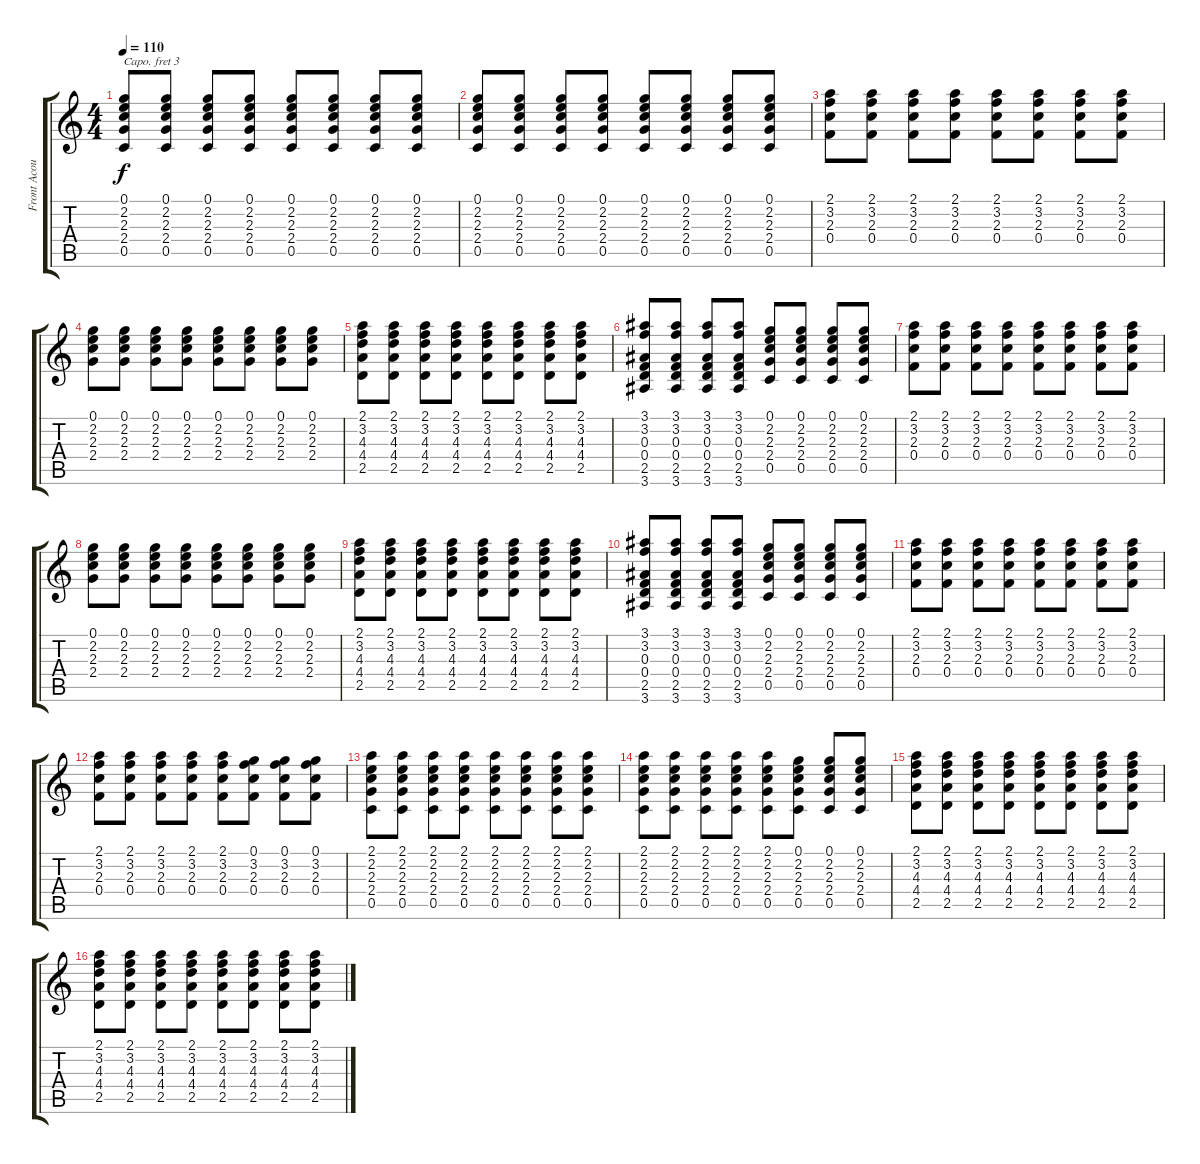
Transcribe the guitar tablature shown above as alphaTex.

\track ("Front Acoustic" "Front Acou") {instrument acousticguitarsteel}
\staff {score tabs}
\capo 3
\tuning (E4 B3 G3 D3 A2 E2) {hide}
\ts (4 4)
\tempo 110
\clef g2
\ks c
(0.1 2.2 2.3 2.4 0.5).8{dy f} (0.1 2.2 2.3 2.4 0.5).8 (0.1 2.2 2.3 2.4 0.5).8 (0.1 2.2 2.3 2.4 0.5).8 (0.1 2.2 2.3 2.4 0.5).8 (0.1 2.2 2.3 2.4 0.5).8 (0.1 2.2 2.3 2.4 0.5).8 (0.1 2.2 2.3 2.4 0.5).8 |
(0.1 2.2 2.3 2.4 0.5).8 (0.1 2.2 2.3 2.4 0.5).8 (0.1 2.2 2.3 2.4 0.5).8 (0.1 2.2 2.3 2.4 0.5).8 (0.1 2.2 2.3 2.4 0.5).8 (0.1 2.2 2.3 2.4 0.5).8 (0.1 2.2 2.3 2.4 0.5).8 (0.1 2.2 2.3 2.4 0.5).8 |
(2.1 3.2 2.3 0.4).8 (2.1 3.2 2.3 0.4).8 (2.1 3.2 2.3 0.4).8 (2.1 3.2 2.3 0.4).8 (2.1 3.2 2.3 0.4).8 (2.1 3.2 2.3 0.4).8 (2.1 3.2 2.3 0.4).8 (2.1 3.2 2.3 0.4).8 |
(0.1 2.2 2.3 2.4).8 (0.1 2.2 2.3 2.4).8 (0.1 2.2 2.3 2.4).8 (0.1 2.2 2.3 2.4).8 (0.1 2.2 2.3 2.4).8 (0.1 2.2 2.3 2.4).8 (0.1 2.2 2.3 2.4).8 (0.1 2.2 2.3 2.4).8 |
(2.1 3.2 4.3 4.4 2.5).8 (2.1 3.2 4.3 4.4 2.5).8 (2.1 3.2 4.3 4.4 2.5).8 (2.1 3.2 4.3 4.4 2.5).8 (2.1 3.2 4.3 4.4 2.5).8 (2.1 3.2 4.3 4.4 2.5).8 (2.1 3.2 4.3 4.4 2.5).8 (2.1 3.2 4.3 4.4 2.5).8 |
(3.1 3.2 0.3 0.4 2.5 3.6).8 (3.1 3.2 0.3 0.4 2.5 3.6).8 (3.1 3.2 0.3 0.4 2.5 3.6).8 (3.1 3.2 0.3 0.4 2.5 3.6).8 (0.1 2.2 2.3 2.4 0.5).8 (0.1 2.2 2.3 2.4 0.5).8 (0.1 2.2 2.3 2.4 0.5).8 (0.1 2.2 2.3 2.4 0.5).8 |
(2.1 3.2 2.3 0.4).8 (2.1 3.2 2.3 0.4).8 (2.1 3.2 2.3 0.4).8 (2.1 3.2 2.3 0.4).8 (2.1 3.2 2.3 0.4).8 (2.1 3.2 2.3 0.4).8 (2.1 3.2 2.3 0.4).8 (2.1 3.2 2.3 0.4).8 |
(0.1 2.2 2.3 2.4).8 (0.1 2.2 2.3 2.4).8 (0.1 2.2 2.3 2.4).8 (0.1 2.2 2.3 2.4).8 (0.1 2.2 2.3 2.4).8 (0.1 2.2 2.3 2.4).8 (0.1 2.2 2.3 2.4).8 (0.1 2.2 2.3 2.4).8 |
(2.1 3.2 4.3 4.4 2.5).8 (2.1 3.2 4.3 4.4 2.5).8 (2.1 3.2 4.3 4.4 2.5).8 (2.1 3.2 4.3 4.4 2.5).8 (2.1 3.2 4.3 4.4 2.5).8 (2.1 3.2 4.3 4.4 2.5).8 (2.1 3.2 4.3 4.4 2.5).8 (2.1 3.2 4.3 4.4 2.5).8 |
(3.1 3.2 0.3 0.4 2.5 3.6).8 (3.1 3.2 0.3 0.4 2.5 3.6).8 (3.1 3.2 0.3 0.4 2.5 3.6).8 (3.1 3.2 0.3 0.4 2.5 3.6).8 (0.1 2.2 2.3 2.4 0.5).8 (0.1 2.2 2.3 2.4 0.5).8 (0.1 2.2 2.3 2.4 0.5).8 (0.1 2.2 2.3 2.4 0.5).8 |
(2.1 3.2 2.3 0.4).8 (2.1 3.2 2.3 0.4).8 (2.1 3.2 2.3 0.4).8 (2.1 3.2 2.3 0.4).8 (2.1 3.2 2.3 0.4).8 (2.1 3.2 2.3 0.4).8 (2.1 3.2 2.3 0.4).8 (2.1 3.2 2.3 0.4).8 |
(2.1 3.2 2.3 0.4).8 (2.1 3.2 2.3 0.4).8 (2.1 3.2 2.3 0.4).8 (2.1 3.2 2.3 0.4).8 (2.1 3.2 2.3 0.4).8 (0.1 3.2 2.3 0.4).8 (0.1 3.2 2.3 0.4).8 (0.1 3.2 2.3 0.4).8 |
(2.1 2.2 2.3 2.4 0.5).8 (2.1 2.2 2.3 2.4 0.5).8 (2.1 2.2 2.3 2.4 0.5).8 (2.1 2.2 2.3 2.4 0.5).8 (2.1 2.2 2.3 2.4 0.5).8 (2.1 2.2 2.3 2.4 0.5).8 (2.1 2.2 2.3 2.4 0.5).8 (2.1 2.2 2.3 2.4 0.5).8 |
(2.1 2.2 2.3 2.4 0.5).8 (2.1 2.2 2.3 2.4 0.5).8 (2.1 2.2 2.3 2.4 0.5).8 (2.1 2.2 2.3 2.4 0.5).8 (2.1 2.2 2.3 2.4 0.5).8 (0.1 2.2 2.3 2.4 0.5).8 (0.1 2.2 2.3 2.4 0.5).8 (0.1 2.2 2.3 2.4 0.5).8 |
(2.1 3.2 4.3 4.4 2.5).8 (2.1 3.2 4.3 4.4 2.5).8 (2.1 3.2 4.3 4.4 2.5).8 (2.1 3.2 4.3 4.4 2.5).8 (2.1 3.2 4.3 4.4 2.5).8 (2.1 3.2 4.3 4.4 2.5).8 (2.1 3.2 4.3 4.4 2.5).8 (2.1 3.2 4.3 4.4 2.5).8 |
(2.1 3.2 4.3 4.4 2.5).8 (2.1 3.2 4.3 4.4 2.5).8 (2.1 3.2 4.3 4.4 2.5).8 (2.1 3.2 4.3 4.4 2.5).8 (2.1 3.2 4.3 4.4 2.5).8 (2.1 3.2 4.3 4.4 2.5).8 (2.1 3.2 4.3 4.4 2.5).8 (2.1 3.2 4.3 4.4 2.5).8
